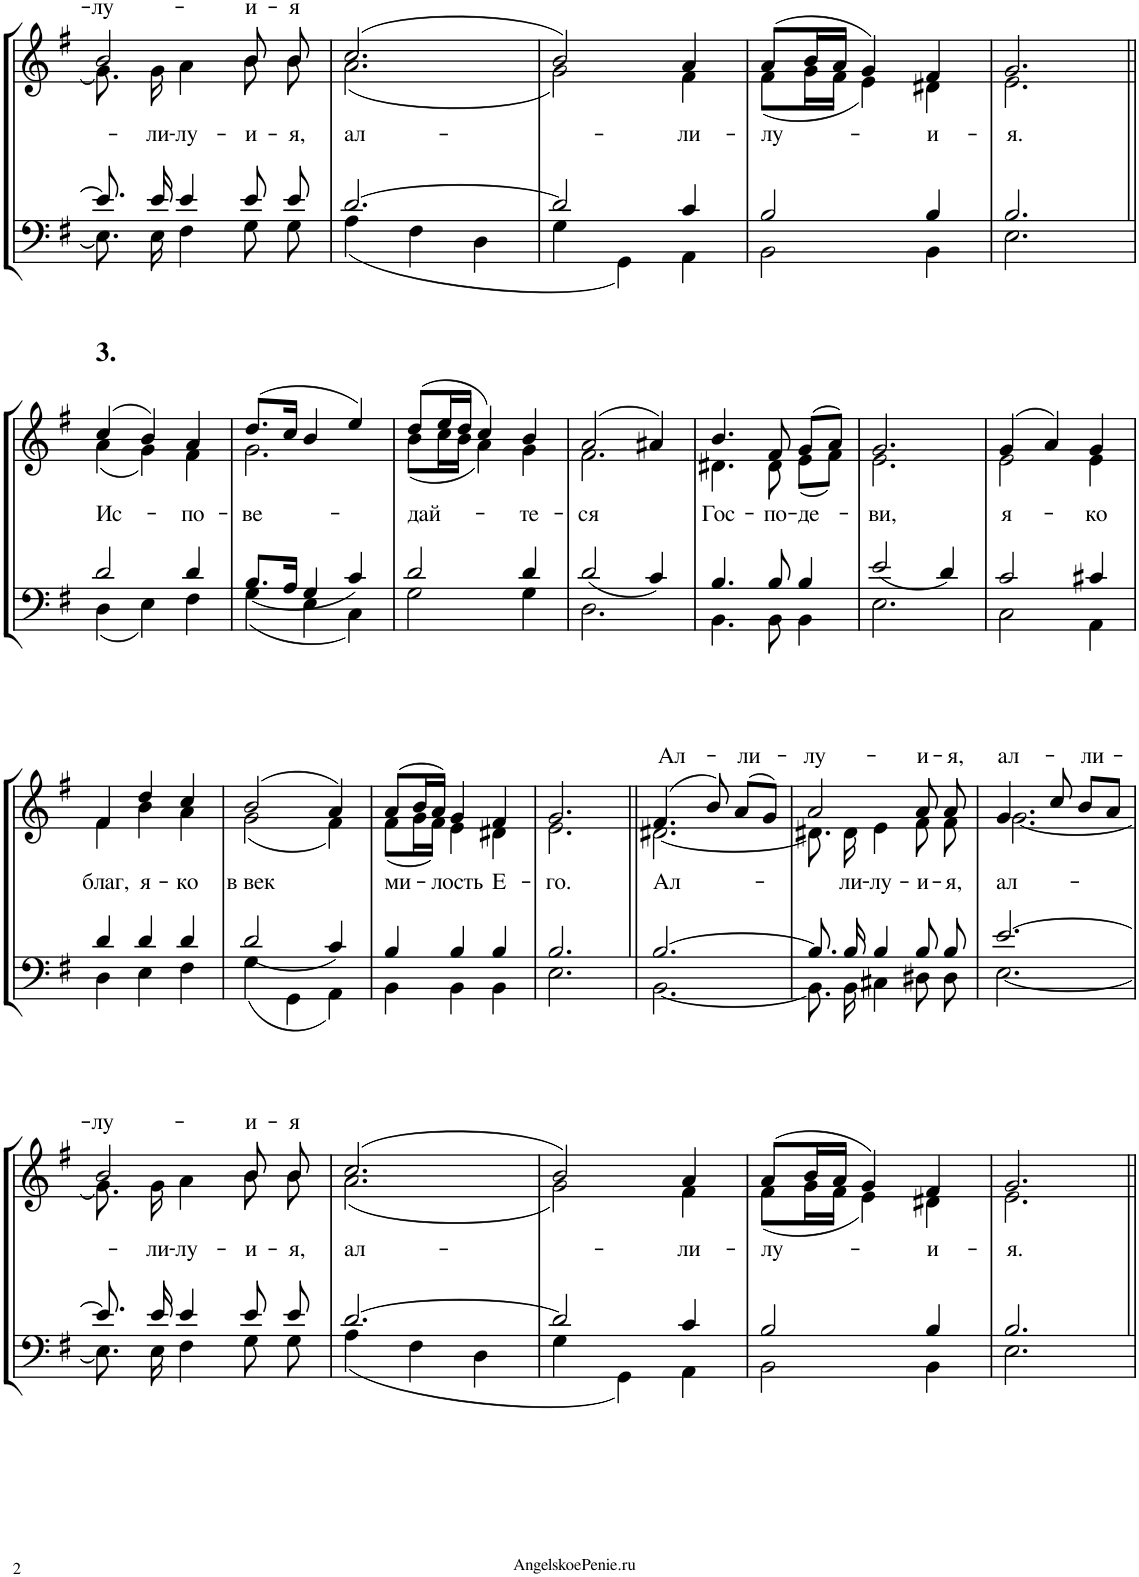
**kern	**kern	**text
*part1	*part1	*part1
*staff2	*staff1	*staff1
*I"Piano	*	*
*I'Pno.	*	*
!!LO:PB:g=z
*clefF4	*clefG2	*
*k[f#]	*k[f#]	*
*M3/4	*M3/4	*
=30	=30	=30
*^	*	*
*	*^	*	*
!	!	!	!	!LO:LY:a
*	*	*	*^	*
2.ryy	8.e/]	8.E\]	2b/	8.g\]	-лу-
!	!	!	!	!	!LO:LY:b
.	16e/	16E\	.	16g\	-ли-
!	!	!	!	!	!LO:LY:b
.	4e/	4F#\	.	4a\	-лу-
!	!	!	!	!	!LO:LY:a
!	!	!	!	!	!LO:LY:b
.	8e/	8G\	8b/	8b\	-и-
!	!	!	!	!	!LO:LY:a
!	!	!	!	!	!LO:LY:b
.	8e/	8G\	8b/	8b\	-я,
=31	=31	=31	=31	=31	=31
!	!	!	!	!	!LO:LY:b
2.ryy	[2.d/	4A\	(2.cc/	(2.a\	ал-
.	.	4F#\	.	.	.
.	.	4D\	.	.	.
=32	=32	=32	=32	=32	=32
2.ryy	2d/]	4G\	2b/)	2g\)	.
.	.	4GG\	.	.	.
!	!	!	!	!	!LO:LY:b
.	4c/	4AA\	4a/	4f#\	-ли-
=33	=33	=33	=33	=33	=33
!	!	!	!	!	!LO:LY:b
2.ryy	2B/	2BB\	(8a/L	(8f#\L	-лу-
.	.	.	16b/L	16g\L	.
.	.	.	16a/JJ	16f#\JJ	.
.	.	.	4g/)	4e\)	.
!	!	!	!	!	!LO:LY:b
.	4B/	4BB\	4f#/	4d#X\	-и-
=34	=34	=34	=34	=34	=34
!	!	!	!	!	!LO:LY:b
2.ryy	2.B/	2.E\	2.g/	2.e\	-я.
!!LO:LB:g=z	!!
=35||	=35||	=35||	=35||	=35||	=35||
!	!	!	!LO:TX:a:B:t=3.	!	!
!	!	!	!	!	!LO:LY:b
2.ryy	2d/	4D\	(4cc/	(4a\	Ис-
.	.	4E\	4b/)	4g\)	.
!	!	!	!	!	!LO:LY:b
.	4d/	4F#\	4a/	4f#\	-по-
=36	=36	=36	=36	=36	=36
!	!	!	!	!	!LO:LY:b
2.ryy	8.B/L	4G\	(8.dd/L	2.g\	-ве-
.	16A/Jk	.	16cc/Jk	.	.
.	4G/	4E\	4b/	.	.
.	4c/	4C\	4ee/)	.	.
=37	=37	=37	=37	=37	=37
!	!	!	!	!	!LO:LY:b
2.ryy	2d/	2G\	(8dd/L	(8b\L	-дай-
.	.	.	16ee/L	16cc\L	.
.	.	.	16dd/JJ	16b\JJ	.
.	.	.	4cc/)	4a\)	.
!	!	!	!	!	!LO:LY:b
.	4d/	4G\	4b/	4g\	-те-
=38	=38	=38	=38	=38	=38
!	!	!	!	!	!LO:LY:b
2.ryy	2d/	2.D\	(2a/	2.f#\	-ся
.	4c/	.	4a#X/)	.	.
=39	=39	=39	=39	=39	=39
!	!	!	!	!	!LO:LY:b
2.ryy	4.B/	4.BB\	4.b/	4.d#X\	Гос-
!	!	!	!	!	!LO:LY:b
.	8B/	8BB\	8f#/	8d#\	-по-
!	!	!	!	!	!LO:LY:b
.	4B/	4BB\	(8g/L	(8e\L	-де-
.	.	.	8a/J)	8f#\J)	.
=40	=40	=40	=40	=40	=40
!	!	!	!	!	!LO:LY:b
2.ryy	2e/	2.E\	2.g/	2.e\	-ви,
.	4d/	.	.	.	.
=41	=41	=41	=41	=41	=41
!	!	!	!	!	!LO:LY:b
2.ryy	2c/	2C\	(4g/	2e\	я-
.	.	.	4a/)	.	.
!	!	!	!	!	!LO:LY:b
.	4c#X/	4AA\	4g/	4e\	-ко
!!LO:LB:g=z	!!
=42	=42	=42	=42	=42	=42
!	!	!	!	!	!LO:LY:b
2.ryy	4d/	4D\	4f#/	4f#\	благ,
!	!	!	!	!	!LO:LY:b
.	4d/	4E\	4dd/	4b\	я-
!	!	!	!	!	!LO:LY:b
.	4d/	4F#\	4cc/	4a\	-ко
=43	=43	=43	=43	=43	=43
!	!	!	!	!	!LO:LY:b
2.ryy	2d/	4G\	(2b/	(2g\	в век
.	.	4GG\	.	.	.
.	4c/	4AA\	4a/)	4f#\)	.
=44	=44	=44	=44	=44	=44
!	!	!	!	!	!LO:LY:b
2.ryy	4B/	4BB\	(8a/L	(8f#\L	ми-
.	.	.	16b/L	16g\L	.
.	.	.	16a/JJ)	16f#\JJ)	.
!	!	!	!	!	!LO:LY:b
.	4B/	4BB\	4g/	4e\	-лость
!	!	!	!	!	!LO:LY:b
.	4B/	4BB\	4f#/	4d#X\	Е-
=45	=45	=45	=45	=45	=45
!	!	!	!	!	!LO:LY:b
2.ryy	2.B/	2.E\	2.g/	2.e\	-го.
=46||	=46||	=46||	=46||	=46||	=46||
!	!	!	!	!	!LO:LY:a
!	!	!	!	!	!LO:LY:b
2.ryy	[2.B/	[2.BB\	(4.f#/	[2.d#X\	Ал-
.	.	.	8b/)	.	.
!	!	!	!	!	!LO:LY:a
.	.	.	(8a/L	.	-ли-
.	.	.	8g/J)	.	.
=47	=47	=47	=47	=47	=47
!	!	!	!	!	!LO:LY:a
2.ryy	8.B/]	8.BB\]	2a/	8.d#X\]	-лу-
!	!	!	!	!	!LO:LY:b
.	16B/	16BB\	.	16d#\	-ли-
!	!	!	!	!	!LO:LY:b
.	4B/	4C#X\	.	4e\	-лу-
!	!	!	!	!	!LO:LY:a
!	!	!	!	!	!LO:LY:b
.	8B/	8D#X\	8a/	8f#\	-и-
!	!	!	!	!	!LO:LY:a
!	!	!	!	!	!LO:LY:b
.	8B/	8D#\	8a/	8f#\	-я,
=48	=48	=48	=48	=48	=48
!	!	!	!	!	!LO:LY:a
!	!	!	!	!	!LO:LY:b
2.ryy	[2.e/	[2.E\	4.g/	[2.g\	ал-
.	.	.	8cc/	.	.
!	!	!	!	!	!LO:LY:a
.	.	.	8b/L	.	-ли-
.	.	.	8a/J	.	.
!!LO:LB:g=z	!!
=49	=49	=49	=49	=49	=49
!	!	!	!	!	!LO:LY:a
2.ryy	8.e/]	8.E\]	2b/	8.g\]	-лу-
!	!	!	!	!	!LO:LY:b
.	16e/	16E\	.	16g\	-ли-
!	!	!	!	!	!LO:LY:b
.	4e/	4F#\	.	4a\	-лу-
!	!	!	!	!	!LO:LY:a
!	!	!	!	!	!LO:LY:b
.	8e/	8G\	8b/	8b\	-и-
!	!	!	!	!	!LO:LY:a
!	!	!	!	!	!LO:LY:b
.	8e/	8G\	8b/	8b\	-я,
=50	=50	=50	=50	=50	=50
!	!	!	!	!	!LO:LY:b
2.ryy	[2.d/	4A\	(2.cc/	(2.a\	ал-
.	.	4F#\	.	.	.
.	.	4D\	.	.	.
=51	=51	=51	=51	=51	=51
2.ryy	2d/]	4G\	2b/)	2g\)	.
.	.	4GG\	.	.	.
!	!	!	!	!	!LO:LY:b
.	4c/	4AA\	4a/	4f#\	-ли-
=52	=52	=52	=52	=52	=52
!	!	!	!	!	!LO:LY:b
2.ryy	2B/	2BB\	(8a/L	(8f#\L	-лу-
.	.	.	16b/L	16g\L	.
.	.	.	16a/JJ	16f#\JJ	.
.	.	.	4g/)	4e\)	.
!	!	!	!	!	!LO:LY:b
.	4B/	4BB\	4f#/	4d#X\	-и-
=53	=53	=53	=53	=53	=53
!	!	!	!	!	!LO:LY:b
2.ryy	2.B/	2.E\	2.g/	2.e\	-я.
*v	*v	*v	*	*	*
*	*v	*v	*
=||	=||	=||
*-	*-	*-
